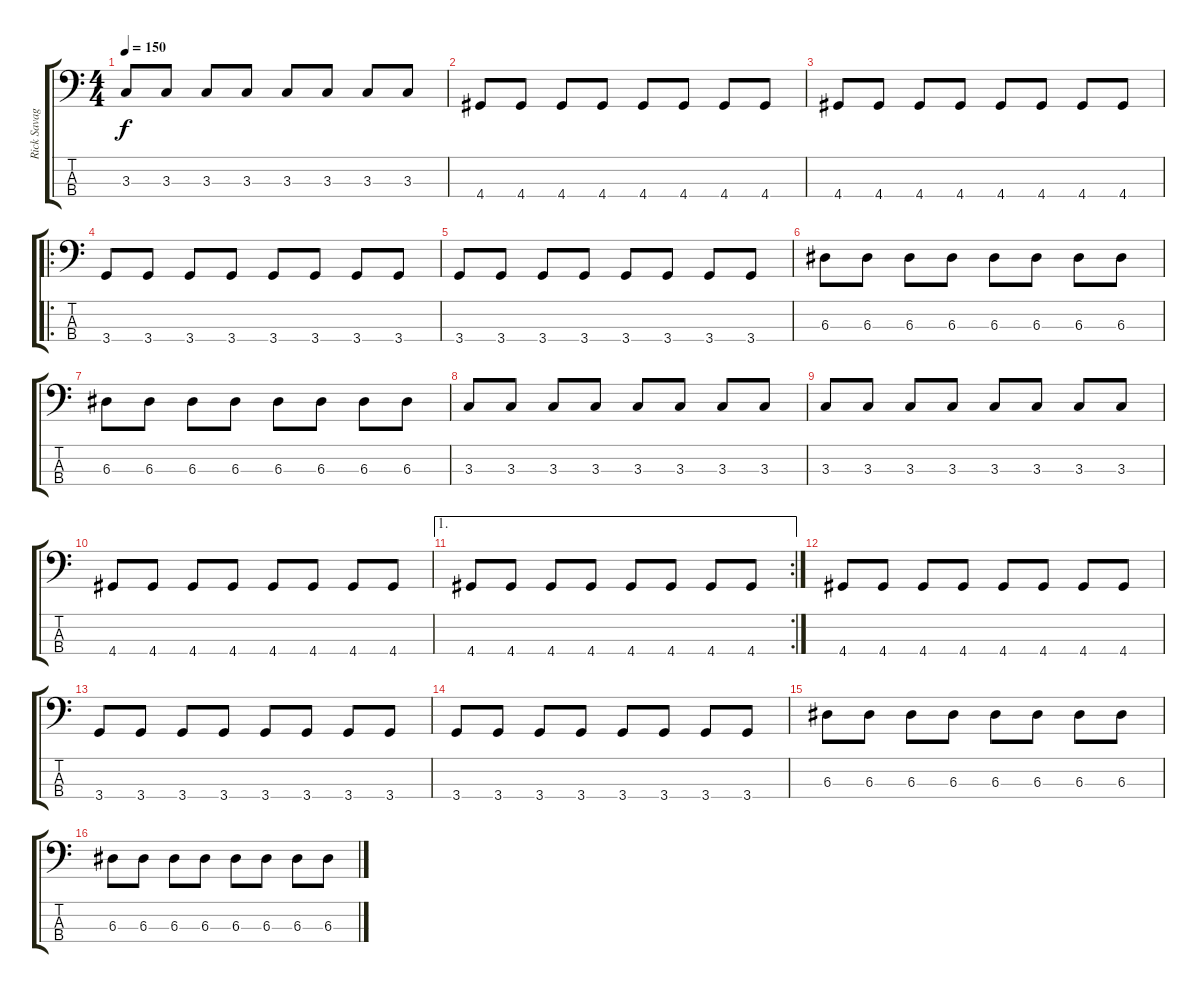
\track ("Rick Savage" "Rick Savag") {instrument electricbassfinger}
\staff {score tabs}
\tuning (G2 D2 A1 E1) {hide}
\ts (4 4)
\tempo 150
\clef f4
\ks c
3.3.8{dy f} 3.3.8 3.3.8 3.3.8 3.3.8 3.3.8 3.3.8 3.3.8 |
4.4.8 4.4.8 4.4.8 4.4.8 4.4.8 4.4.8 4.4.8 4.4.8 |
4.4.8 4.4.8 4.4.8 4.4.8 4.4.8 4.4.8 4.4.8 4.4.8 |
\ro
3.4.8 3.4.8 3.4.8 3.4.8 3.4.8 3.4.8 3.4.8 3.4.8 |
3.4.8 3.4.8 3.4.8 3.4.8 3.4.8 3.4.8 3.4.8 3.4.8 |
6.3.8 6.3.8 6.3.8 6.3.8 6.3.8 6.3.8 6.3.8 6.3.8 |
6.3.8 6.3.8 6.3.8 6.3.8 6.3.8 6.3.8 6.3.8 6.3.8 |
3.3.8 3.3.8 3.3.8 3.3.8 3.3.8 3.3.8 3.3.8 3.3.8 |
3.3.8 3.3.8 3.3.8 3.3.8 3.3.8 3.3.8 3.3.8 3.3.8 |
4.4.8 4.4.8 4.4.8 4.4.8 4.4.8 4.4.8 4.4.8 4.4.8 |
\ae 1
\rc 2
4.4.8 4.4.8 4.4.8 4.4.8 4.4.8 4.4.8 4.4.8 4.4.8 |
4.4.8 4.4.8 4.4.8 4.4.8 4.4.8 4.4.8 4.4.8 4.4.8 |
3.4.8 3.4.8 3.4.8 3.4.8 3.4.8 3.4.8 3.4.8 3.4.8 |
3.4.8 3.4.8 3.4.8 3.4.8 3.4.8 3.4.8 3.4.8 3.4.8 |
6.3.8 6.3.8 6.3.8 6.3.8 6.3.8 6.3.8 6.3.8 6.3.8 |
6.3.8 6.3.8 6.3.8 6.3.8 6.3.8 6.3.8 6.3.8 6.3.8
